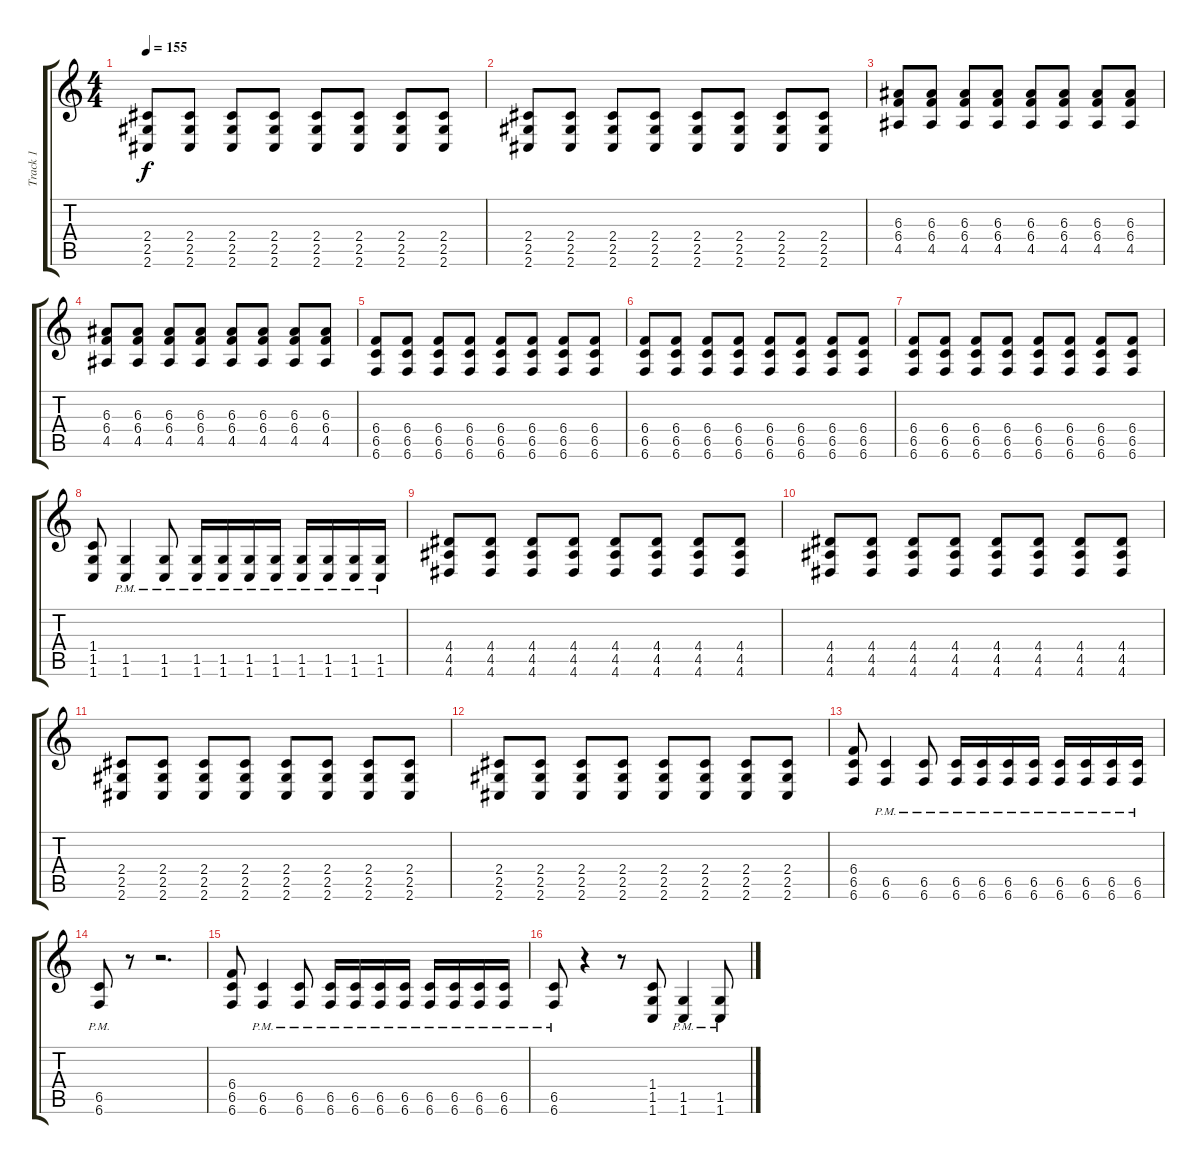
\track ("Track 1" "Track 1") {instrument distortionguitar}
\staff {score tabs}
\tuning (Db4 Ab3 E3 B2 Gb2 B1) {hide}
\ts (4 4)
\tempo 155
\clef g2
\ks c
(2.4 2.5 2.6).8{dy f} (2.4 2.5 2.6).8 (2.4 2.5 2.6).8 (2.4 2.5 2.6).8 (2.4 2.5 2.6).8 (2.4 2.5 2.6).8 (2.4 2.5 2.6).8 (2.4 2.5 2.6).8 |
(2.4 2.5 2.6).8 (2.4 2.5 2.6).8 (2.4 2.5 2.6).8 (2.4 2.5 2.6).8 (2.4 2.5 2.6).8 (2.4 2.5 2.6).8 (2.4 2.5 2.6).8 (2.4 2.5 2.6).8 |
(6.3 6.4 4.5).8 (6.3 6.4 4.5).8 (6.3 6.4 4.5).8 (6.3 6.4 4.5).8 (6.3 6.4 4.5).8 (6.3 6.4 4.5).8 (6.3 6.4 4.5).8 (6.3 6.4 4.5).8 |
(6.3 6.4 4.5).8 (6.3 6.4 4.5).8 (6.3 6.4 4.5).8 (6.3 6.4 4.5).8 (6.3 6.4 4.5).8 (6.3 6.4 4.5).8 (6.3 6.4 4.5).8 (6.3 6.4 4.5).8 |
(6.4 6.5 6.6).8 (6.4 6.5 6.6).8 (6.4 6.5 6.6).8 (6.4 6.5 6.6).8 (6.4 6.5 6.6).8 (6.4 6.5 6.6).8 (6.4 6.5 6.6).8 (6.4 6.5 6.6).8 |
(6.4 6.5 6.6).8 (6.4 6.5 6.6).8 (6.4 6.5 6.6).8 (6.4 6.5 6.6).8 (6.4 6.5 6.6).8 (6.4 6.5 6.6).8 (6.4 6.5 6.6).8 (6.4 6.5 6.6).8 |
(6.4 6.5 6.6).8 (6.4 6.5 6.6).8 (6.4 6.5 6.6).8 (6.4 6.5 6.6).8 (6.4 6.5 6.6).8 (6.4 6.5 6.6).8 (6.4 6.5 6.6).8 (6.4 6.5 6.6).8 |
(1.4 1.5 1.6).8 (1.5{pm} 1.6{pm}).4 (1.5{pm} 1.6{pm}).8 (1.5{pm} 1.6{pm}).16 (1.5{pm} 1.6{pm}).16 (1.5{pm} 1.6{pm}).16 (1.5{pm} 1.6{pm}).16 (1.5{pm} 1.6{pm}).16 (1.5{pm} 1.6{pm}).16 (1.5{pm} 1.6{pm}).16 (1.5{pm} 1.6{pm}).16 |
(4.4 4.5 4.6).8 (4.4 4.5 4.6).8 (4.4 4.5 4.6).8 (4.4 4.5 4.6).8 (4.4 4.5 4.6).8 (4.4 4.5 4.6).8 (4.4 4.5 4.6).8 (4.4 4.5 4.6).8 |
(4.4 4.5 4.6).8 (4.4 4.5 4.6).8 (4.4 4.5 4.6).8 (4.4 4.5 4.6).8 (4.4 4.5 4.6).8 (4.4 4.5 4.6).8 (4.4 4.5 4.6).8 (4.4 4.5 4.6).8 |
(2.4 2.5 2.6).8 (2.4 2.5 2.6).8 (2.4 2.5 2.6).8 (2.4 2.5 2.6).8 (2.4 2.5 2.6).8 (2.4 2.5 2.6).8 (2.4 2.5 2.6).8 (2.4 2.5 2.6).8 |
(2.4 2.5 2.6).8 (2.4 2.5 2.6).8 (2.4 2.5 2.6).8 (2.4 2.5 2.6).8 (2.4 2.5 2.6).8 (2.4 2.5 2.6).8 (2.4 2.5 2.6).8 (2.4 2.5 2.6).8 |
(6.4 6.5 6.6).8 (6.5{pm} 6.6{pm}).4 (6.5{pm} 6.6{pm}).8 (6.5{pm} 6.6{pm}).16 (6.5{pm} 6.6{pm}).16 (6.5{pm} 6.6{pm}).16 (6.5{pm} 6.6{pm}).16 (6.5{pm} 6.6{pm}).16 (6.5{pm} 6.6{pm}).16 (6.5{pm} 6.6{pm}).16 (6.5{pm} 6.6{pm}).16 |
(6.5{pm} 6.6{pm}).8 r.8 r.2{d} |
(6.4 6.5 6.6).8 (6.5{pm} 6.6{pm}).4 (6.5{pm} 6.6{pm}).8 (6.5{pm} 6.6{pm}).16 (6.5{pm} 6.6{pm}).16 (6.5{pm} 6.6{pm}).16 (6.5{pm} 6.6{pm}).16 (6.5{pm} 6.6{pm}).16 (6.5{pm} 6.6{pm}).16 (6.5{pm} 6.6{pm}).16 (6.5{pm} 6.6{pm}).16 |
(6.5{pm} 6.6{pm}).8 r.4 r.8 (1.4 1.5 1.6).8 (1.5{pm} 1.6{pm}).4 (1.5{pm} 1.6{pm}).8
